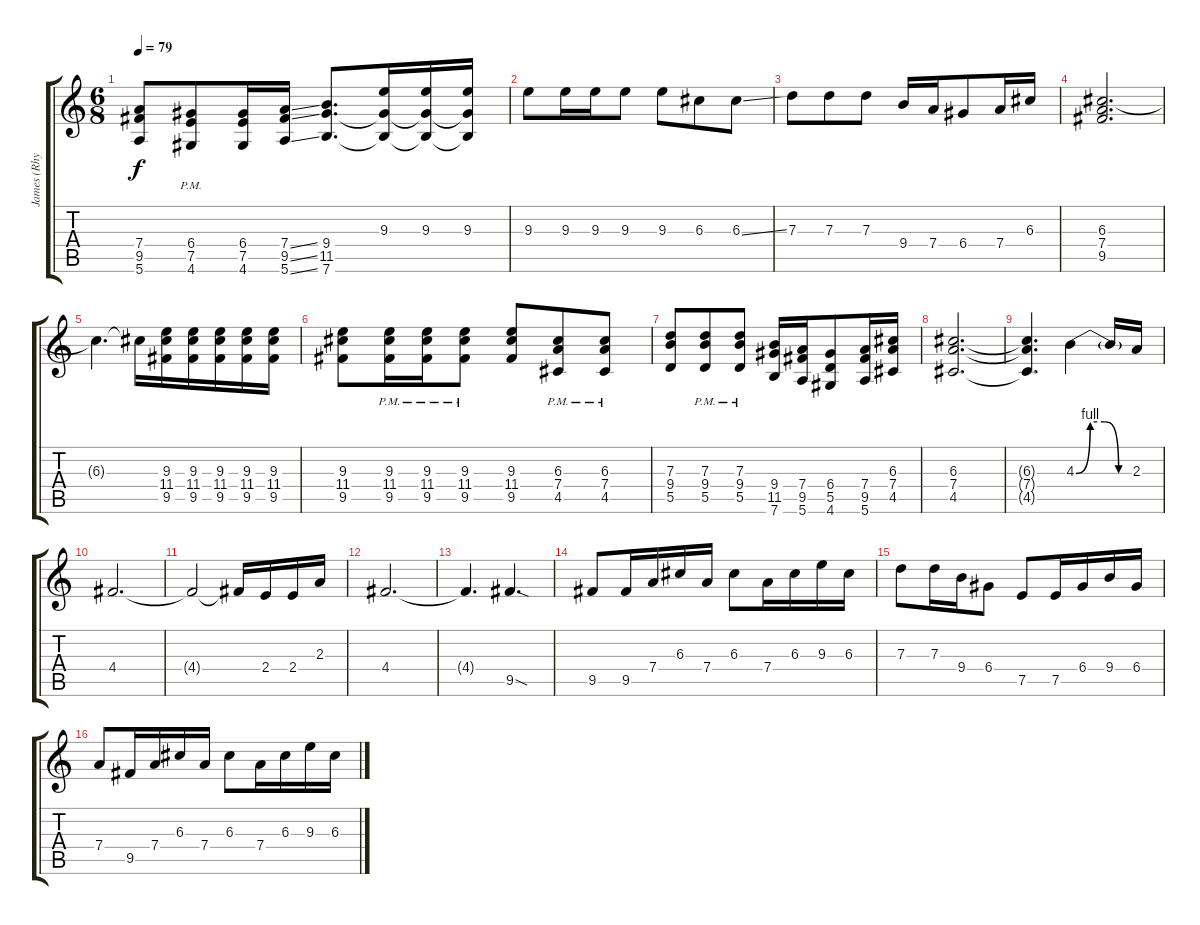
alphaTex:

\track ("James (Rhythm Guitar)" "James (Rhy") {instrument distortionguitar}
\staff {score tabs}
\tuning (E4 B3 G3 D3 A2 E2) {hide}
\ts (6 8)
\tempo 79
\clef g2
\ks c
(7.4 9.5 5.6).8{dy f} (6.4{pm} 7.5{pm} 4.6{pm}).8 (6.4 7.5 4.6).16 (7.4{ss} 9.5{ss} 5.6{ss}).16 (9.4 11.5 7.6).8{d} (9.3 11.5{t} 7.6{t}).16 (9.3 11.5{t} 7.6{t}).16 (9.3 11.5{t} 7.6{t}).16 |
9.3.8 9.3.16 9.3.16 9.3.8 9.3.8 6.3.8 6.3{ss}.8 |
7.3.8 7.3.8 7.3.8 9.4.16 7.4.16 6.4.8 7.4.16 6.3.16 |
(6.3 7.4 9.5).2{d} |
6.3{t}.4{d} 6.3{t}.16 (9.3 11.4 9.5).16 (9.3 11.4 9.5).16 (9.3 11.4 9.5).16 (9.3 11.4 9.5).16 (9.3 11.4 9.5).16 |
(9.3 11.4 9.5).8 (9.3{pm} 11.4 9.5).16 (9.3{pm} 11.4 9.5).16 (9.3{pm} 11.4 9.5).8 (9.3 11.4 9.5).8 (6.3{pm} 7.4 4.5).8 (6.3{pm} 7.4 4.5).8 |
(7.3 9.4 5.5).8 (7.3{pm} 9.4 5.5).8 (7.3{pm} 9.4 5.5).8 (9.4 11.5 7.6).16 (7.4 9.5 5.6).16 (6.4 5.5 4.6).8 (7.4 9.5 5.6).16 (6.3 7.4 4.5).16 |
(6.3 7.4 4.5).2{d} |
(6.3{t} 7.4{t} 4.5{t}).4{d} 4.3{be (custom 0 0 15 4 30 4 45 0 60 0)}.4 4.3{t}.16 2.3.16 |
4.4.2{d} |
4.4{t}.2 4.4{t}.16 2.4.16 2.4.16 2.3.16 |
4.4.2{d} |
4.4{t}.4{d} 9.5{sod}.4{d} |
9.5.8 9.5.16 7.4.16 6.3.16 7.4.16 6.3.8 7.4.16 6.3.16 9.3.16 6.3.16 |
7.3.8 7.3.16 9.4.16 6.4.8 7.5.8 7.5.16 6.4.16 9.4.16 6.4.16 |
7.4.8 9.5.16 7.4.16 6.3.16 7.4.16 6.3.8 7.4.16 6.3.16 9.3.16 6.3.16
